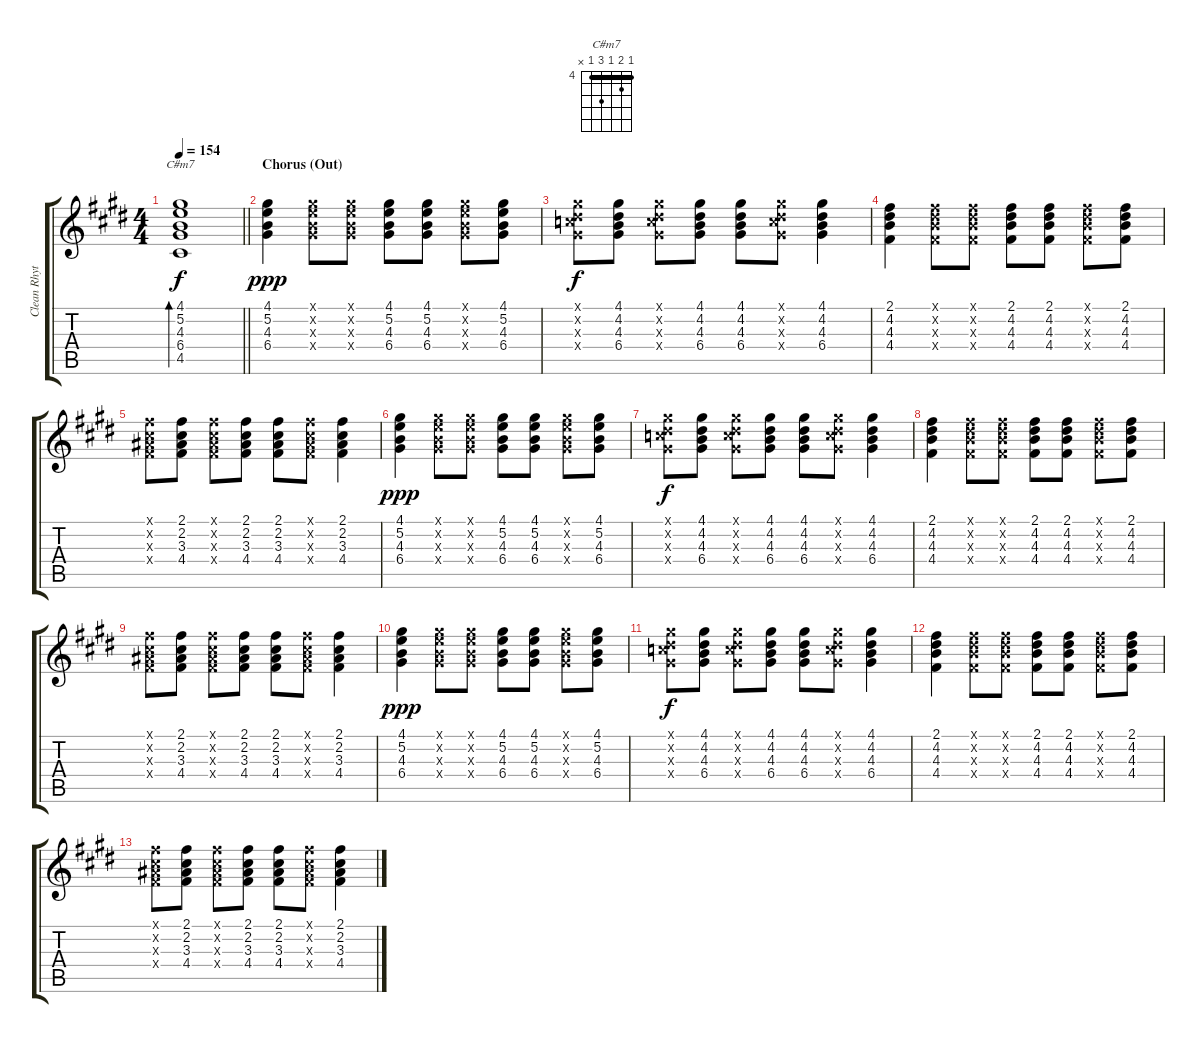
\track ("Clean Rhythm" "Clean Rhyt") {instrument electricguitarclean}
\staff {score tabs}
\tuning (E4 B3 G3 D3 A2 E2) {hide}
\chord ("C#m7" 4 5 4 6 4 x) {firstfret 4 barre 4}
\ts (4 4)
\tempo 154
\clef g2
\barLineRight lightlight
\ks c#minor
(4.1 5.2 4.3 6.4 4.5).1{bd 480 ch "C#m7" dy f} |
\section ("" "Chorus (Out)")
(4.1 5.2 4.3 6.4).4{dy ppp} (4.1{x} 5.2{x} 4.3{x} 6.4{x}).8 (4.1{x} 5.2{x} 4.3{x} 6.4{x}).8 (4.1 5.2 4.3 6.4).8 (4.1 5.2 4.3 6.4).8 (4.1{x} 5.2{x} 4.3{x} 6.4{x}).8 (4.1 5.2 4.3 6.4).8 |
(4.1{x} 4.2{x} 5.3{x} 6.4{x}).8{dy f} (4.1 4.2 4.3 6.4).8 (4.1{x} 4.2{x} 5.3{x} 6.4{x}).8 (4.1 4.2 4.3 6.4).8 (4.1 4.2 4.3 6.4).8 (4.1{x} 4.2{x} 5.3{x} 6.4{x}).8 (4.1 4.2 4.3 6.4).4 |
(2.1 4.2 4.3 4.4).4 (2.1{x} 4.2{x} 4.3{x} 4.4{x}).8 (2.1{x} 4.2{x} 4.3{x} 4.4{x}).8 (2.1 4.2 4.3 4.4).8 (2.1 4.2 4.3 4.4).8 (2.1{x} 4.2{x} 4.3{x} 4.4{x}).8 (2.1 4.2 4.3 4.4).8 |
(2.1{x} 2.2{x} 3.3{x} 4.4{x}).8 (2.1 2.2 3.3 4.4).8 (2.1{x} 2.2{x} 3.3{x} 4.4{x}).8 (2.1 2.2 3.3 4.4).8 (2.1 2.2 3.3 4.4).8 (2.1{x} 2.2{x} 3.3{x} 4.4{x}).8 (2.1 2.2 3.3 4.4).4 |
(4.1 5.2 4.3 6.4).4{dy ppp} (4.1{x} 5.2{x} 4.3{x} 6.4{x}).8 (4.1{x} 5.2{x} 4.3{x} 6.4{x}).8 (4.1 5.2 4.3 6.4).8 (4.1 5.2 4.3 6.4).8 (4.1{x} 5.2{x} 4.3{x} 6.4{x}).8 (4.1 5.2 4.3 6.4).8 |
(4.1{x} 4.2{x} 5.3{x} 6.4{x}).8{dy f} (4.1 4.2 4.3 6.4).8 (4.1{x} 4.2{x} 5.3{x} 6.4{x}).8 (4.1 4.2 4.3 6.4).8 (4.1 4.2 4.3 6.4).8 (4.1{x} 4.2{x} 5.3{x} 6.4{x}).8 (4.1 4.2 4.3 6.4).4 |
(2.1 4.2 4.3 4.4).4 (2.1{x} 4.2{x} 4.3{x} 4.4{x}).8 (2.1{x} 4.2{x} 4.3{x} 4.4{x}).8 (2.1 4.2 4.3 4.4).8 (2.1 4.2 4.3 4.4).8 (2.1{x} 4.2{x} 4.3{x} 4.4{x}).8 (2.1 4.2 4.3 4.4).8 |
(2.1{x} 2.2{x} 3.3{x} 4.4{x}).8 (2.1 2.2 3.3 4.4).8 (2.1{x} 2.2{x} 3.3{x} 4.4{x}).8 (2.1 2.2 3.3 4.4).8 (2.1 2.2 3.3 4.4).8 (2.1{x} 2.2{x} 3.3{x} 4.4{x}).8 (2.1 2.2 3.3 4.4).4 |
(4.1 5.2 4.3 6.4).4{dy ppp} (4.1{x} 5.2{x} 4.3{x} 6.4{x}).8 (4.1{x} 5.2{x} 4.3{x} 6.4{x}).8 (4.1 5.2 4.3 6.4).8 (4.1 5.2 4.3 6.4).8 (4.1{x} 5.2{x} 4.3{x} 6.4{x}).8 (4.1 5.2 4.3 6.4).8 |
(4.1{x} 4.2{x} 5.3{x} 6.4{x}).8{dy f} (4.1 4.2 4.3 6.4).8 (4.1{x} 4.2{x} 5.3{x} 6.4{x}).8 (4.1 4.2 4.3 6.4).8 (4.1 4.2 4.3 6.4).8 (4.1{x} 4.2{x} 5.3{x} 6.4{x}).8 (4.1 4.2 4.3 6.4).4 |
(2.1 4.2 4.3 4.4).4 (2.1{x} 4.2{x} 4.3{x} 4.4{x}).8 (2.1{x} 4.2{x} 4.3{x} 4.4{x}).8 (2.1 4.2 4.3 4.4).8 (2.1 4.2 4.3 4.4).8 (2.1{x} 4.2{x} 4.3{x} 4.4{x}).8 (2.1 4.2 4.3 4.4).8 |
(2.1{x} 2.2{x} 3.3{x} 4.4{x}).8 (2.1 2.2 3.3 4.4).8 (2.1{x} 2.2{x} 3.3{x} 4.4{x}).8 (2.1 2.2 3.3 4.4).8 (2.1 2.2 3.3 4.4).8 (2.1{x} 2.2{x} 3.3{x} 4.4{x}).8 (2.1 2.2 3.3 4.4).4
